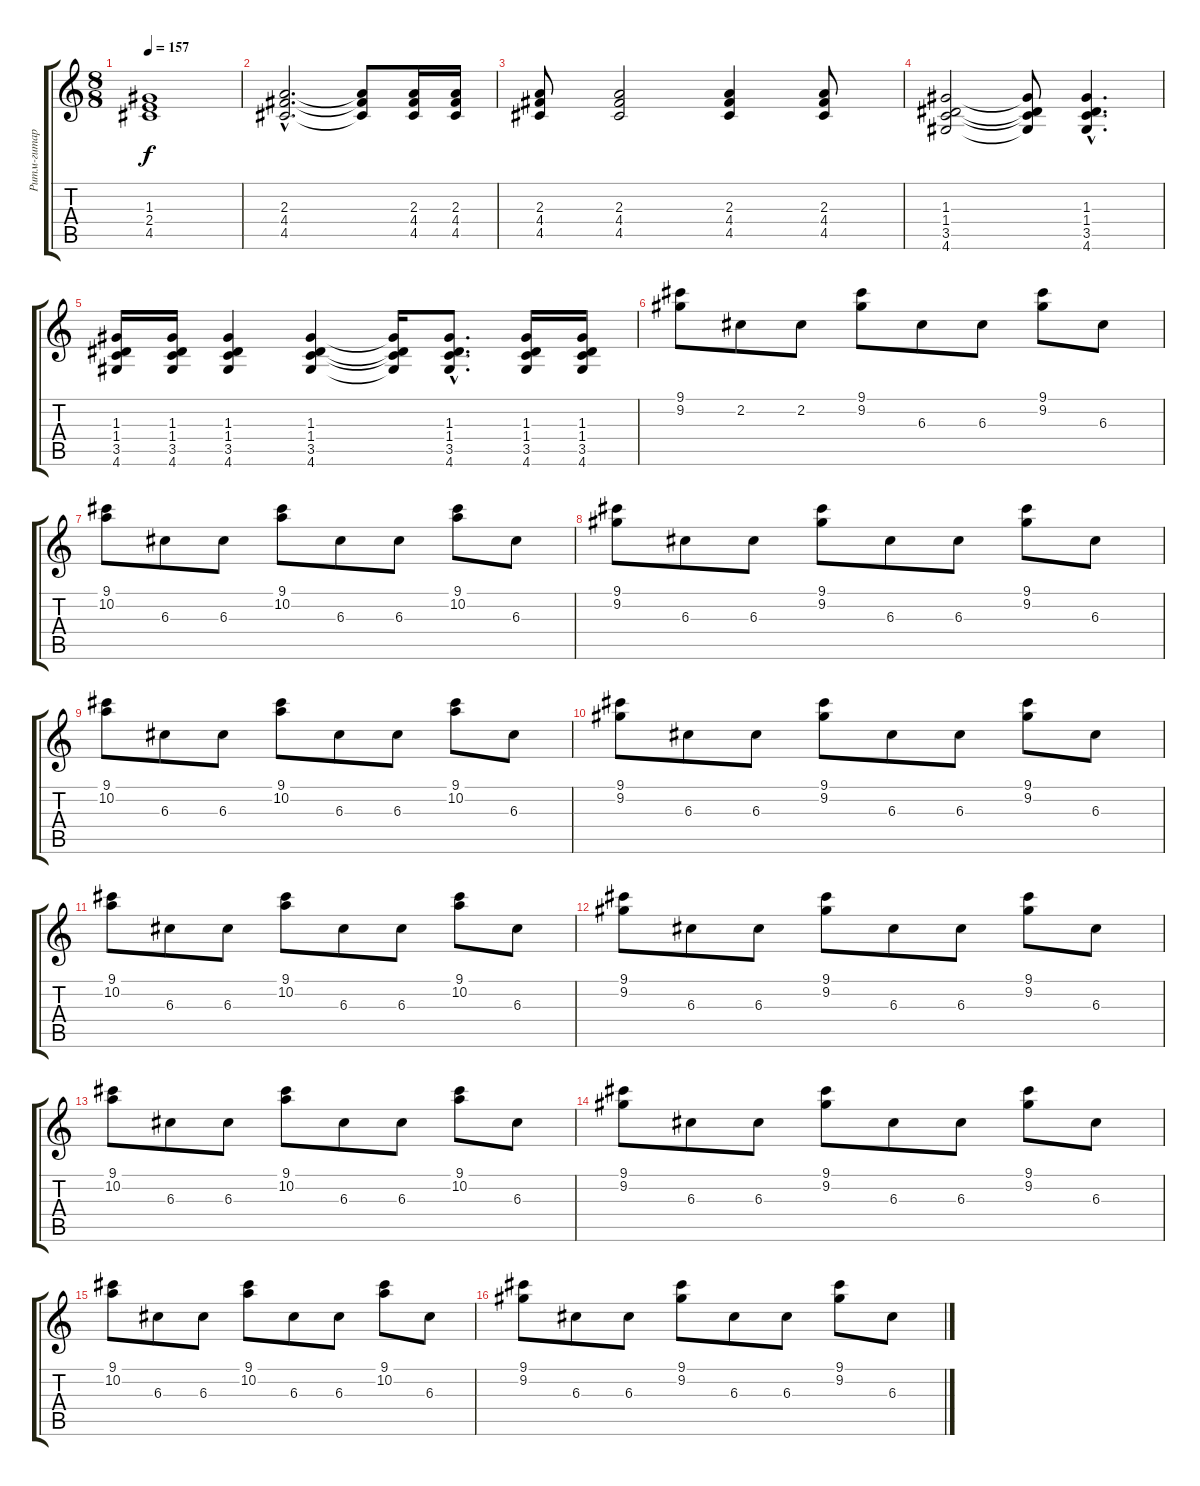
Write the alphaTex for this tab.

\track ("Ритм-гитара" "Ритм-гитар") {instrument distortionguitar}
\staff {score tabs}
\tuning (E4 B3 G3 D3 A2 E2) {hide}
\ts (8 8)
\tempo 157
\clef g2
\ks c
(1.3 2.4 4.5).1{dy f} |
(2.3{hac} 4.4{hac} 4.5{hac}).2{d} (2.3{t} 4.4{t} 4.5{t}).8 (2.3 4.4 4.5).16 (2.3 4.4 4.5).16 |
(2.3 4.4 4.5).8 (2.3 4.4 4.5).2 (2.3 4.4 4.5).4 (2.3 4.4 4.5).8 |
(1.3 1.4 3.5 4.6).2 (1.3{t} 1.4{t} 3.5{t} 4.6{t}).8 (1.3{hac} 1.4{hac} 3.5{hac} 4.6{hac}).4{d} |
(1.3 1.4 3.5 4.6).16 (1.3 1.4 3.5 4.6).16 (1.3 1.4 3.5 4.6).4 (1.3 1.4 3.5 4.6).4 (1.3{t} 1.4{t} 3.5{t} 4.6{t}).16 (1.3{hac} 1.4{hac} 3.5{hac} 4.6{hac}).8{d} (1.3 1.4 3.5 4.6).16 (1.3 1.4 3.5 4.6).16 |
(9.1 9.2).8 2.2.8 2.2.8 (9.1 9.2).8 6.3.8 6.3.8 (9.1 9.2).8 6.3.8 |
(9.1 10.2).8 6.3.8 6.3.8 (9.1 10.2).8 6.3.8 6.3.8 (9.1 10.2).8 6.3.8 |
(9.1 9.2).8 6.3.8 6.3.8 (9.1 9.2).8 6.3.8 6.3.8 (9.1 9.2).8 6.3.8 |
(9.1 10.2).8 6.3.8 6.3.8 (9.1 10.2).8 6.3.8 6.3.8 (9.1 10.2).8 6.3.8 |
(9.1 9.2).8 6.3.8 6.3.8 (9.1 9.2).8 6.3.8 6.3.8 (9.1 9.2).8 6.3.8 |
(9.1 10.2).8 6.3.8 6.3.8 (9.1 10.2).8 6.3.8 6.3.8 (9.1 10.2).8 6.3.8 |
(9.1 9.2).8 6.3.8 6.3.8 (9.1 9.2).8 6.3.8 6.3.8 (9.1 9.2).8 6.3.8 |
(9.1 10.2).8 6.3.8 6.3.8 (9.1 10.2).8 6.3.8 6.3.8 (9.1 10.2).8 6.3.8 |
(9.1 9.2).8 6.3.8 6.3.8 (9.1 9.2).8 6.3.8 6.3.8 (9.1 9.2).8 6.3.8 |
(9.1 10.2).8 6.3.8 6.3.8 (9.1 10.2).8 6.3.8 6.3.8 (9.1 10.2).8 6.3.8 |
(9.1 9.2).8 6.3.8 6.3.8 (9.1 9.2).8 6.3.8 6.3.8 (9.1 9.2).8 6.3.8
